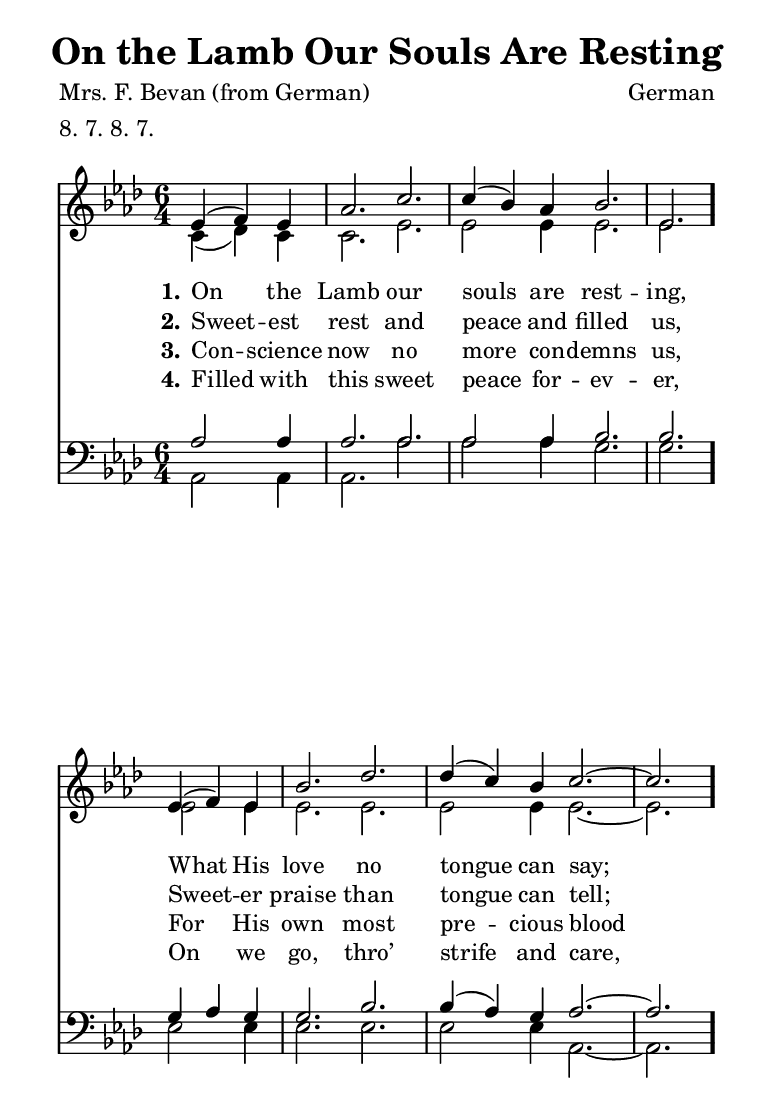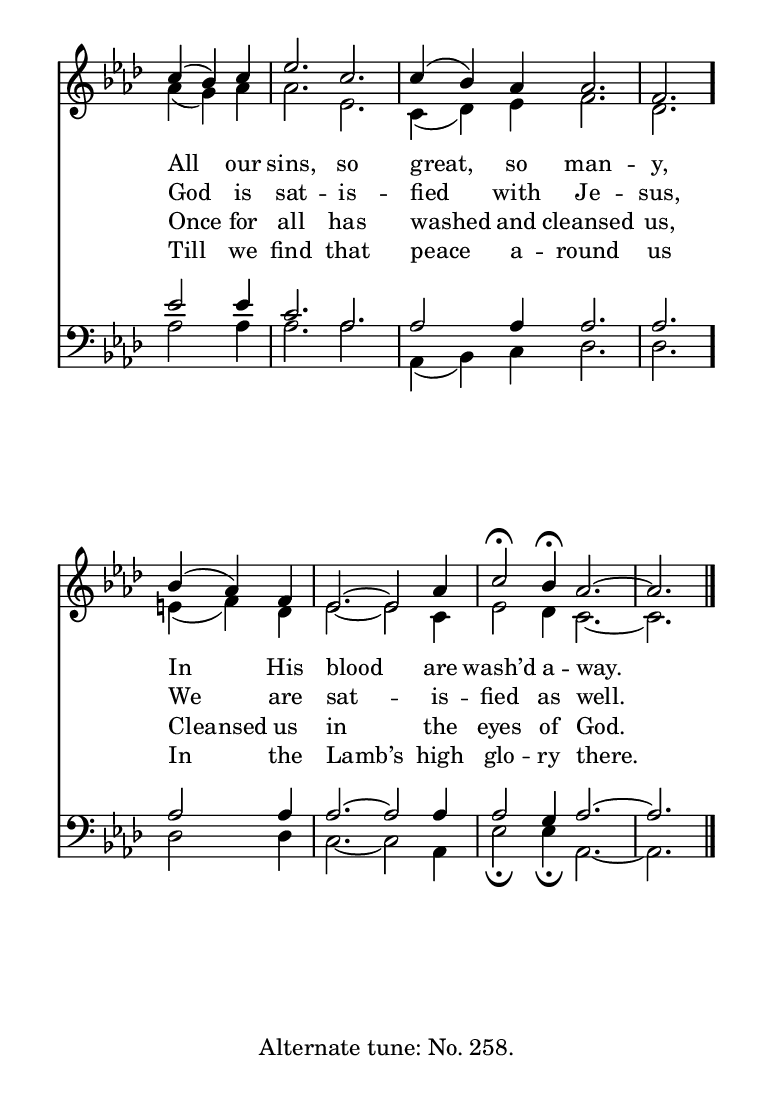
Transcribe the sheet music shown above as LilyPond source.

\include "common/global.ily"
\paper {
  \include "common/paper.ily"
  ragged-last-bottom = ##t
  systems-per-page = ##f
  system-count = #(cond (is-eogsized 2) (#t #f))
}

\header{
  hymnnumber = "171"
  title = "On the Lamb Our Souls Are Resting"
  tunename = "Zurich"
  meter = "8. 7. 8. 7."
  poet = "Mrs. F. Bevan (from German)"
  composer = "German"
  %copyright = ""
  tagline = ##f
}

ta = { \tempo 2=80 }
tb = { \tempo 2=40 }

global = {
  \include "common/overrides.ily"
  \override Staff.TimeSignature.style = #'numbered
  \time 6/4
  \override Score.MetronomeMark.transparent = ##t % hide all fermata changes too
  \tempo 2=80
  \key aes \major
  \partial 2.
  \autoBeamOff
}

notesSoprano = {
\global
\relative c' {

  ees4( f) ees | aes2. c | c4( bes) aes bes2. | ees,
  ees4( f) ees | bes'2. des | des4( c) bes c2. ~ | c
  c4( bes) c | ees2. c | c4( bes) aes aes2. | f
  bes4( aes) f | ees2. ~ ees2 aes4 | \tb c2 \fermata bes4 \fermata \ta aes2. ~ | aes

  \bar "|."

}
}

notesAlto = {
\global
\relative e' {

  c4( des) c | c2. ees | ees2 ees4 ees2. | ees2.
  ees2 ees4 | ees2. ees | ees2 ees4 ees2. ~ | ees
  aes4( g) aes | aes2. ees2. | c4( des) ees f2. | des
  e4( f) des | ees2. ~ ees2 c4 | ees2 des4 c2. ~ | c

}
}

notesTenor = {
\global
\relative a {

  aes2 aes4 | aes2. aes | aes2 aes4 bes2. | bes
  g4 aes g | g2. bes2. | bes4( aes) g aes2. ~ | aes
  ees'2 ees4 | c2. aes | aes2 aes4 aes2. | aes
  aes2 aes4 | aes2. ~ aes2 aes4 | aes2 g4 aes2. ~ | aes

}
}

notesBass = {
\global
\relative f, {

  aes2 aes4 | aes2. aes' | aes2 aes4 g2. | g
  ees2 ees4 | ees2. ees | ees2 ees4 aes,2. ~ | aes
  aes'2 aes4 | aes2. aes | aes,4( bes) c des2. | des
  des2 des4 | c2. ~ c2 aes4 | ees'2 \fermata ees4 \fermata aes,2. ~ | aes

}
}

wordsA = \lyricmode {
\set stanza = "1."

On the Lamb our souls are rest -- ing, \bar "."
What His love no tongue can say; \bar "."
All our sins, so great, so man -- y, \bar "."
In His blood are wash’d a -- way. \bar "."

}

wordsB = \lyricmode {
\set stanza = "2."

Sweet -- est rest and peace and filled us,
Sweet -- er praise than tongue can tell;
God is sat -- is -- fied with Je -- sus,
We are sat -- is -- fied as well.

}

wordsC = \lyricmode {
\set stanza = "3."

Con -- science now no more con -- demns us,
For His own most pre -- cious blood
Once for all has washed and cleansed us,
Cleansed us in the eyes of God.

}

wordsD = \lyricmode {
\set stanza = "4."

Filled with this sweet peace for -- ev -- er,
On we go, thro’ strife and care,
Till we find that peace a -- round us
In the Lamb’s high glo -- ry there.

}

\score {
  \context ChoirStaff <<
    \context Staff = upper <<
      \set ChoirStaff.systemStartDelimiter = #'SystemStartBar
      \context Voice  = sopranos { \voiceOne << \notesSoprano >> }
      \context Voice  = altos { \voiceTwo << \notesAlto >> }
      \context Lyrics = one   \lyricsto sopranos \wordsA
      \context Lyrics = two   \lyricsto sopranos \wordsB
      \context Lyrics = three \lyricsto sopranos \wordsC
      \context Lyrics = four  \lyricsto sopranos \wordsD
    >>
    \context Staff = men <<
      \clef bass
      \context Voice  = tenors { \voiceOne << \notesTenor >> }
      \context Voice  = basses { \voiceTwo << \notesBass >> }
    >>
  >>
  \layout {
    \include "common/layout.ily"
  }
  \midi{
    \include "common/midi.ily"
  }
}

\noPageBreak

\markup { \vspace #2 \fill-line { \raise #2 \line { Alternate tune: No. 258. } } }

\version "2.19.49"  % necessary for upgrading to future LilyPond versions.

% vi:set et ts=2 sw=2 ai nocindent syntax=lilypond:
